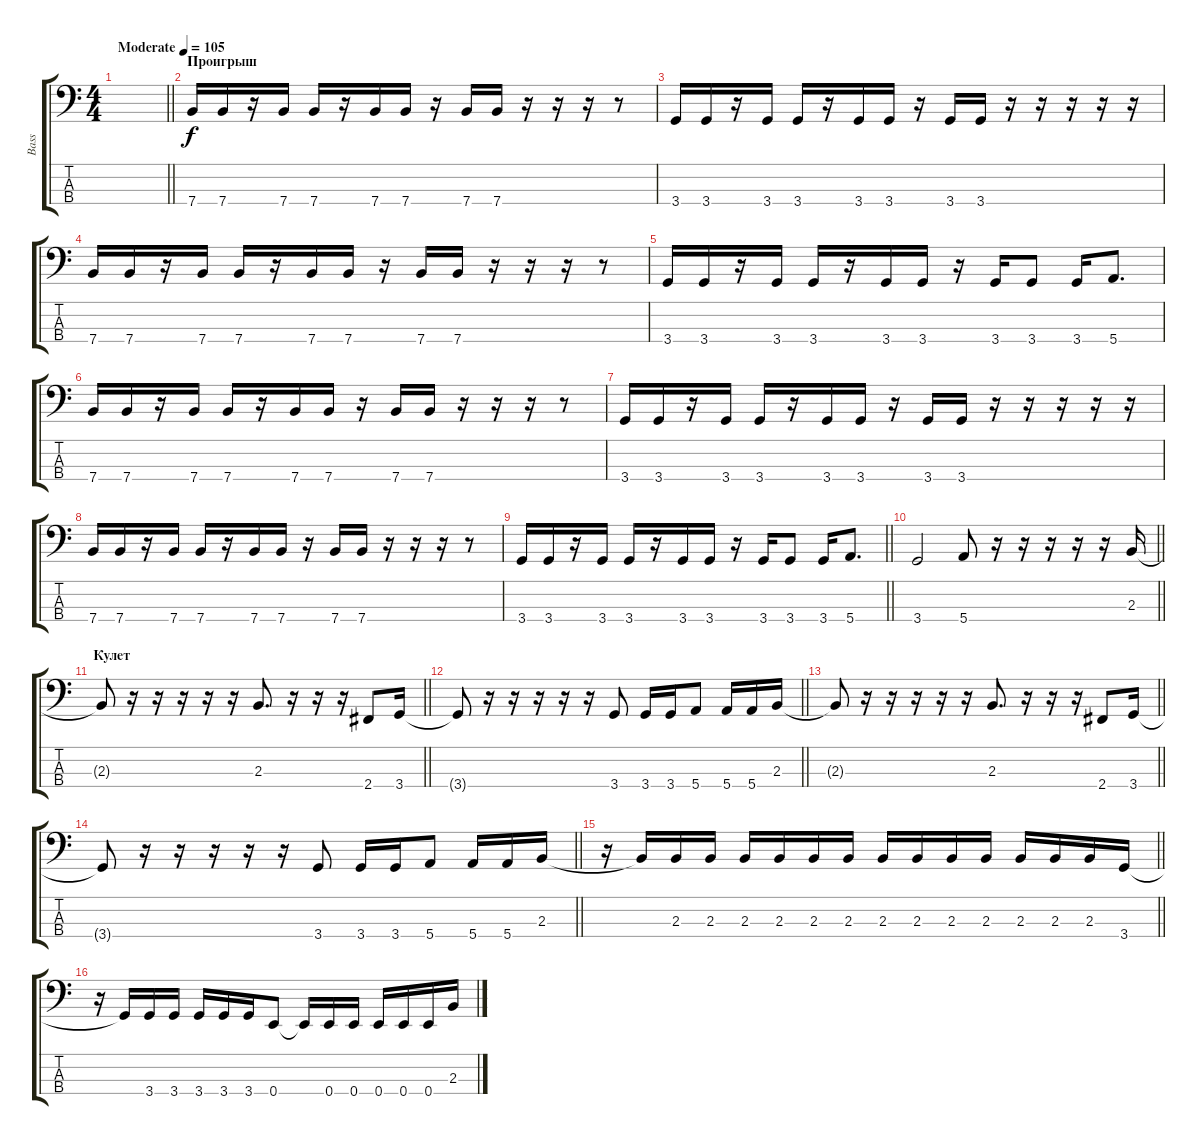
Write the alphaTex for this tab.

\track ("Bass" "Bass") {instrument electricbasspick}
\staff {score tabs}
\tuning (G2 D2 A1 E1) {hide}
\ts (4 4)
\tempo (105 "Moderate")
\clef f4
\barLineRight lightlight
\ks c
|
\section ("" "Проигрыш")
7.4.16 7.4.16 r.16 7.4.16 7.4.16 r.16 7.4.16 7.4.16 r.16 7.4.16 7.4.16 r.16 r.16 r.16 r.8 |
3.4.16 3.4.16 r.16 3.4.16 3.4.16 r.16 3.4.16 3.4.16 r.16 3.4.16 3.4.16 r.16 r.16 r.16 r.16 r.16 |
7.4.16 7.4.16 r.16 7.4.16 7.4.16 r.16 7.4.16 7.4.16 r.16 7.4.16 7.4.16 r.16 r.16 r.16 r.8 |
3.4.16 3.4.16 r.16 3.4.16 3.4.16 r.16 3.4.16 3.4.16 r.16 3.4.16 3.4.8 3.4.16 5.4.8{d} |
7.4.16 7.4.16 r.16 7.4.16 7.4.16 r.16 7.4.16 7.4.16 r.16 7.4.16 7.4.16 r.16 r.16 r.16 r.8 |
3.4.16 3.4.16 r.16 3.4.16 3.4.16 r.16 3.4.16 3.4.16 r.16 3.4.16 3.4.16 r.16 r.16 r.16 r.16 r.16 |
7.4.16 7.4.16 r.16 7.4.16 7.4.16 r.16 7.4.16 7.4.16 r.16 7.4.16 7.4.16 r.16 r.16 r.16 r.8 |
\barLineRight lightlight
3.4.16 3.4.16 r.16 3.4.16 3.4.16 r.16 3.4.16 3.4.16 r.16 3.4.16 3.4.8 3.4.16 5.4.8{d} |
\section ("" "")
\barLineRight lightlight
3.4.2 5.4.8 r.16 r.16 r.16 r.16 r.16 2.3.16 |
\section ("" "Кулет")
\barLineRight lightlight
2.3{t}.8 r.16 r.16 r.16 r.16 r.16 2.3.8{d} r.16 r.16 r.16 2.4.8 3.4.16 |
\barLineRight lightlight
3.4{t}.8 r.16 r.16 r.16 r.16 r.16 3.4.8 3.4.16 3.4.16 5.4.8 5.4.16 5.4.16 2.3.16 |
\section ("" "")
\barLineRight lightlight
2.3{t}.8 r.16 r.16 r.16 r.16 r.16 2.3.8{d} r.16 r.16 r.16 2.4.8 3.4.16 |
\section ("" "")
\barLineRight lightlight
3.4{t}.8 r.16 r.16 r.16 r.16 r.16 3.4.8 3.4.16 3.4.16 5.4.8 5.4.16 5.4.16 2.3.16 |
\barLineRight lightlight
r.16 2.3{t}.16 2.3.16 2.3.16 2.3.16 2.3.16 2.3.16 2.3.16 2.3.16 2.3.16 2.3.16 2.3.16 2.3.16 2.3.16 2.3.16 3.4.16 |
r.16 3.4{t}.16 3.4.16 3.4.16 3.4.16 3.4.16 3.4.16 0.4.8 0.4{t}.16 0.4.16 0.4.16 0.4.16 0.4.16 0.4.16 2.3.16
